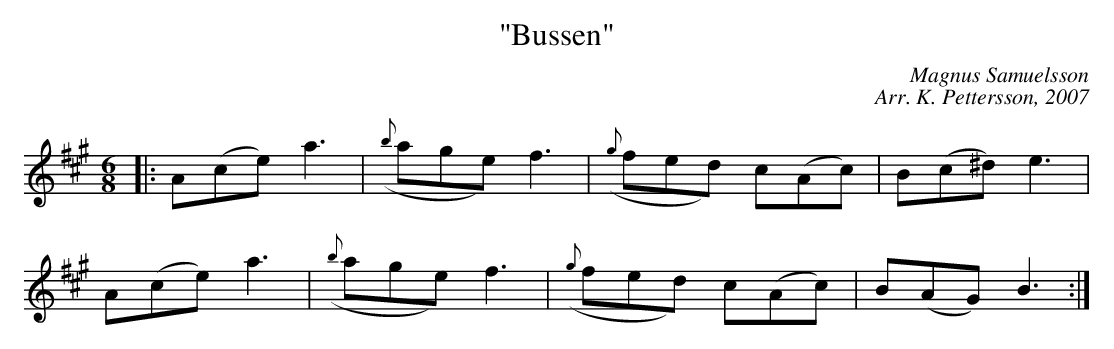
X:1
T:"Bussen"
C:Magnus Samuelsson
C:Arr. K. Pettersson, 2007
M:6/8
L:1/8
K:A
|: A(ce) a3 | ({b}age) f3 | ({g}fed) c(Ac) | B(c^d) e3 |
 A(ce) a3 | ({b}age) f3 | ({g}fed) c(Ac) | B(AG) B3:|
|: |  |
 | :|
